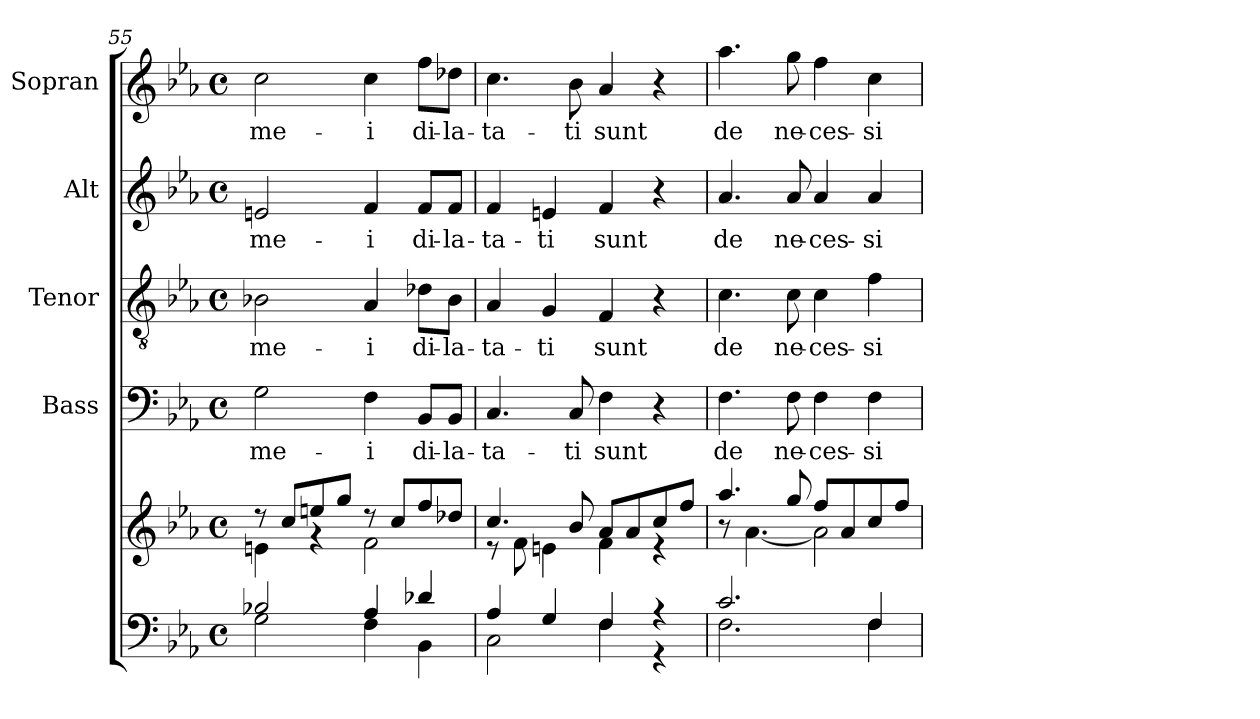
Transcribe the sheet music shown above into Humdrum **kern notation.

**kern	**kern	**kern	**text	**kern	**text	**kern	**text	**kern	**text
*part5	*part5	*part4	*part4	*part3	*part3	*part2	*part2	*part1	*part1
*staff6	*staff5	*staff4	*staff4	*staff3	*staff3	*staff2	*staff2	*staff1	*staff1
*	*	*I"Bass	*	*I"Tenor	*	*I"Alt	*	*I"Sopran	*
*	*	*I'B.	*	*I'T.	*	*I'A.	*	*I'S.	*
*clefF4	*clefG2	*clefF4	*	*clefGv2	*	*clefG2	*	*clefG2	*
*k[b-e-a-]	*k[b-e-a-]	*k[b-e-a-]	*	*k[b-e-a-]	*	*k[b-e-a-]	*	*k[b-e-a-]	*
*E-:	*E-:	*E-:	*	*E-:	*	*E-:	*	*E-:	*
*M4/4	*M4/4	*M4/4	*	*M4/4	*	*M4/4	*	*M4/4	*
*met(c)	*met(c)	*met(c)	*	*met(c)	*	*met(c)	*	*met(c)	*
=55	=55	=55	=55	=55	=55	=55	=55	=55	=55
*^	*^	*	*	*	*	*	*	*	*
!	!	!	!	!	!LO:LY:b	!	!LO:LY:b	!	!LO:LY:b	!	!LO:LY:b
2B-X/	2G\	8rdd	4en\	2G\	me-	2B-X\	me-	2en/	me-	2cc\	me-
.	.	8cc/L	.	.	.	.	.	.	.	.	.
.	.	8een/	4rf	.	.	.	.	.	.	.	.
.	.	8gg/J	.	.	.	.	.	.	.	.	.
!	!	!	!	!	!LO:LY:b	!	!LO:LY:b	!	!LO:LY:b	!	!LO:LY:b
4A-/	4F\	8rdd	2f\	4F\	-i	4A-/	-i	4f/	-i	4cc\	-i
.	.	8cc/L	.	.	.	.	.	.	.	.	.
!	!	!	!	!	!LO:LY:b	!	!LO:LY:b	!	!LO:LY:b	!	!LO:LY:b
4d-X/	4BB-\	8ff/	.	8BB-/L	di-	8d-X\L	di-	8f/L	di-	8ff\L	di-
!	!	!	!	!	!LO:LY:b	!	!LO:LY:b	!	!LO:LY:b	!	!LO:LY:b
.	.	8dd-X/J	.	8BB-/J	-la-	8B-\J	-la-	8f/J	-la-	8dd-X\J	-la-
=56	=56	=56	=56	=56	=56	=56	=56	=56	=56	=56	=56
!	!	!	!	!	!LO:LY:b	!	!LO:LY:b	!	!LO:LY:b	!	!LO:LY:b
4A-/	2C\	4.cc/	8re	4.C/	-ta-	4A-/	-ta-	4f/	-ta-	4.cc\	-ta-
.	.	.	8f\	.	.	.	.	.	.	.	.
!	!	!	!	!	!	!	!LO:LY:b	!	!LO:LY:b	!	!
4G/	.	.	4en\	.	.	4G/	-ti	4en/	-ti	.	.
!	!	!	!	!	!LO:LY:b	!	!	!	!	!	!LO:LY:b
.	.	8b-/	.	8C/	-ti	.	.	.	.	8b-\	-ti
!	!	!	!	!	!LO:LY:b	!	!LO:LY:b	!	!LO:LY:b	!	!LO:LY:b
4F/	4F\	8a-/L	4f\	4F\	sunt	4F/	sunt	4f/	sunt	4a-/	sunt
.	.	8a-/	.	.	.	.	.	.	.	.	.
4r	4r	8cc/	4re	4r	.	4r	.	4r	.	4r	.
.	.	8ff/J	.	.	.	.	.	.	.	.	.
!!LO:LB:g=z
=57	=57	=57	=57	=57	=57	=57	=57	=57	=57	=57	=57
!	!	!	!	!	!LO:LY:b	!	!LO:LY:b	!	!LO:LY:b	!	!LO:LY:b
2.c/	2.F\	4.aa-/	8ra	4.F\	de	4.c\	de	4.a-/	de	4.aa-\	de
.	.	.	[<4.a-\	.	.	.	.	.	.	.	.
!	!	!	!	!	!LO:LY:b	!	!LO:LY:b	!	!LO:LY:b	!	!LO:LY:b
.	.	8gg/	.	8F\	ne-	8c\	ne-	8a-/	ne-	8gg\	ne-
!	!	!	!	!	!LO:LY:b	!	!LO:LY:b	!	!LO:LY:b	!	!LO:LY:b
.	.	8ff/L	2a-\]	4F\	-ces-	4c\	-ces-	4a-/	-ces-	4ff\	-ces-
.	.	8a-/	.	.	.	.	.	.	.	.	.
!	!	!	!	!	!LO:LY:b	!	!LO:LY:b	!	!LO:LY:b	!	!LO:LY:b
4F/	4F\	8cc/	.	4F\	-si-	4f\	-si-	4a-/	-si-	4cc\	-si-
.	.	8ff/J	.	.	.	.	.	.	.	.	.
*v	*v	*	*	*	*	*	*	*	*	*	*
*	*v	*v	*	*	*	*	*	*	*	*
=	=	=	=	=	=	=	=	=	=
*-	*-	*-	*-	*-	*-	*-	*-	*-	*-
